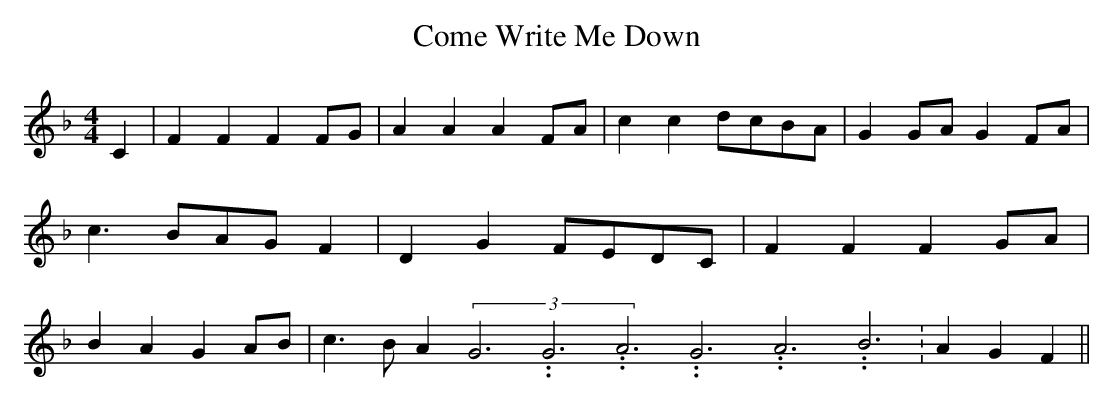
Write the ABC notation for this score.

X:1
T:Come Write Me Down
M:4/4
L:1/4
K:F
 C| F F FF/2-G/2| A A AF/2-A/2| c cd/2-c/2B/2-A/2| GG/2-A/2 GF/2-A/2|\
 c3/2 B/2A/2-G/2 F| D GF/2-E/2D/2-C/2| F F FG/2-A/2| B A GA/2-B/2|\
 c3/2 B/2 A(3G3.99999962500005/11.9999985000002G3.99999962500005/11.9999985000002A3.99999962500005/11.9999985000002G3.99999962500005/11.9999985000002A3.99999962500005/11.9999985000002B3.99999962500005/11.9999985000002|\
 A G F||
